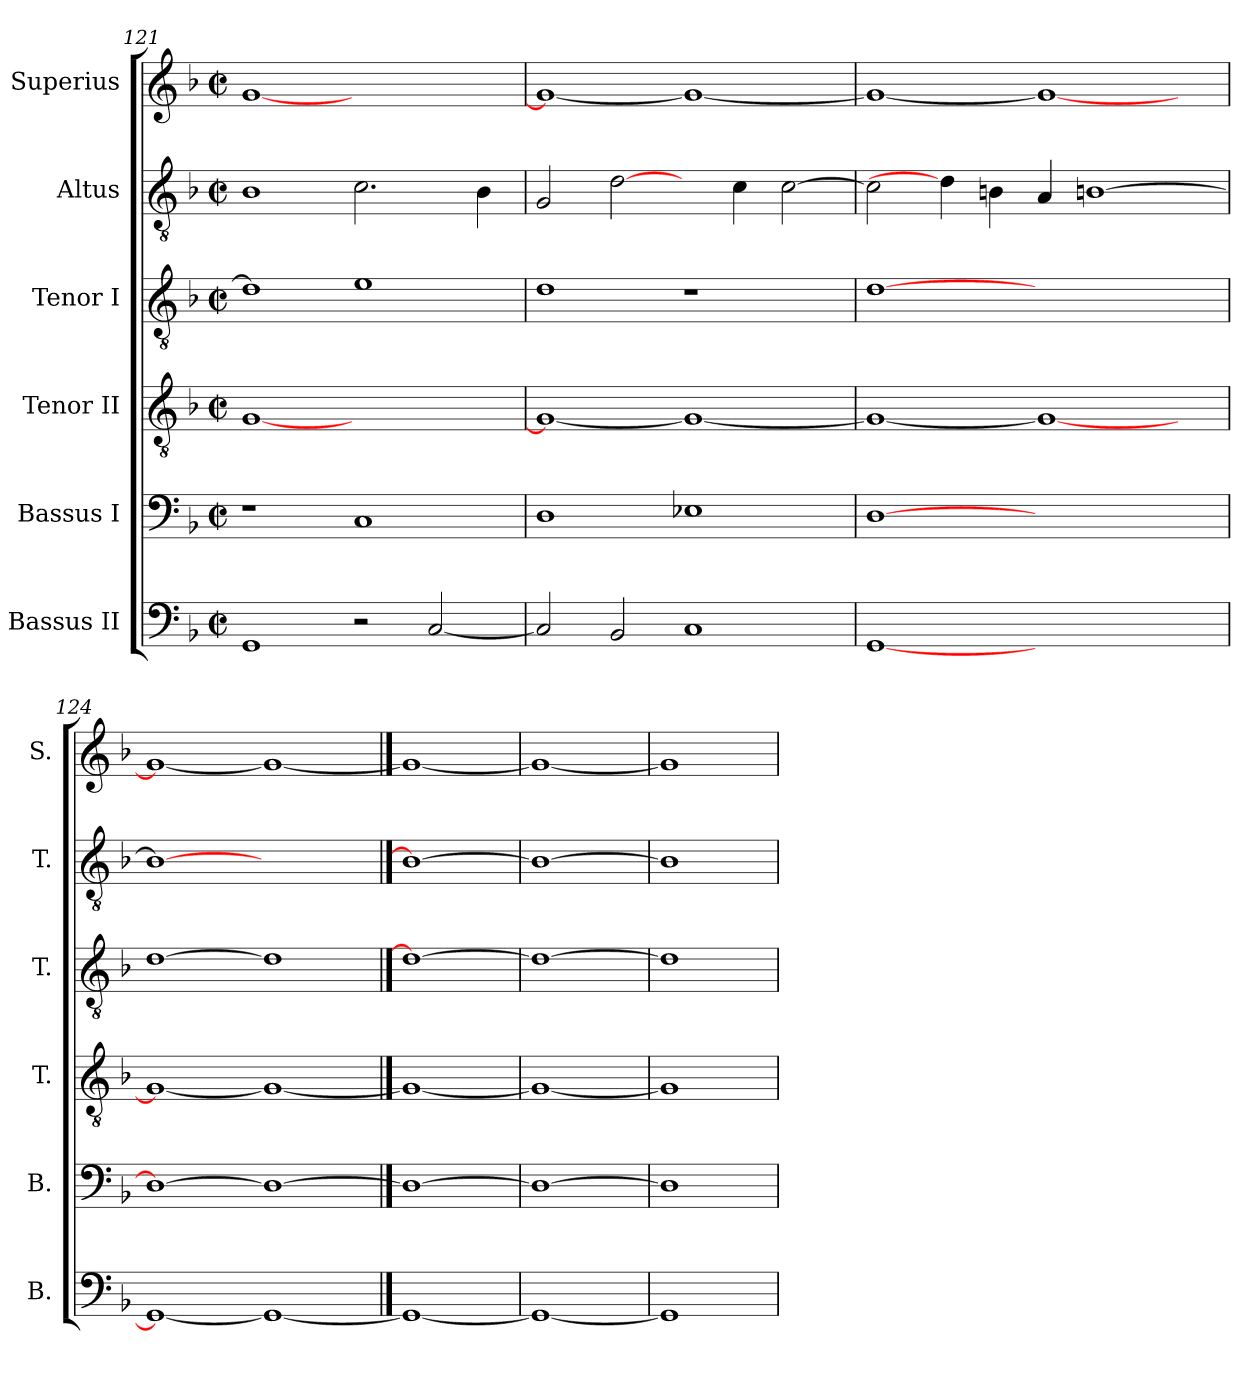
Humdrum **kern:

**kern	**kern	**kern	**kern	**kern	**kern
*part6	*part5	*part4	*part3	*part2	*part1
*staff6	*staff5	*staff4	*staff3	*staff2	*staff1
*I"Bassus II	*I"Bassus I	*I"Tenor II	*I"Tenor I	*I"Altus	*I"Superius
*I'B.	*I'B.	*I'T.	*I'T.	*I'T.	*I'S.
*clefF4	*clefF4	*clefGv2	*clefGv2	*clefGv2	*clefG2
*	*	*ITrd7c12	*ITrd7c12	*ITrd7c12	*
*k[b-]	*k[b-]	*k[b-]	*k[b-]	*k[b-]	*k[b-]
*F:	*F:	*F:	*F:	*F:	*F:
*M2/2	*M2/2	*M2/2	*M2/2	*M2/2	*M2/2
*met(c|)	*met(c|)	*met(c|)	*met(c|)	*met(c|)	*met(c|)
=121	=121	=121	=121	=121	=121
1GGi	1r	[<1GGi	1Di]	1BB-i	[<1gi
2r	1Ci	1ryy	1Ei	2.Ci\	1ryy
[<2Ci/	.	.	.	.	.
.	.	.	.	4BB-i\	.
=122	=122	=122	=122	=122	=122
2Ci/]	1Di	1GGi_<	1Di	2GGi/	1gi_<
2BB-i/	.	.	.	[2Di\	.
1Ci	1E-Xi	1GGi_	1r	4ryy	1gi_
.	.	.	.	4Ci\	.
.	.	.	.	[>2Ci\	.
=123	=123	=123	=123	=123	=123
[<1GGi	[>1Di	1GGi_<	[1Di	2Ci\]	1gi_<
.	.	.	.	4Di\]	.
.	.	.	.	4BBni\	.
1ryy	1ryy	1GGi_	1ryy	4AAi/	1gi_
.	.	.	.	[>1BBni	.
4ryy	4ryy	4ryy	4ryy	.	4ryy
=124	=124	=124	=124	=124	=124
1GGi_<	1Di_>	1GGi_<	[1Di	1BBi_>	1gi_<
1GGi_	1Di_	1GGi_	1Di]	1ryy	1gi_
==125	==125	==125	==125	==125	==125
1GGi_	1Di_	1GGi_	1Di_	1BBi_	1gi_
=126	=126	=126	=126	=126	=126
1GGi_	1Di_	1GGi_	1Di_	1BBi_	1gi_
=127	=127	=127	=127	=127	=127
1GGi]	1Di]	1GGi]	1Di]	1BBi]	1gi]
=	=	=	=	=	=
*-	*-	*-	*-	*-	*-
